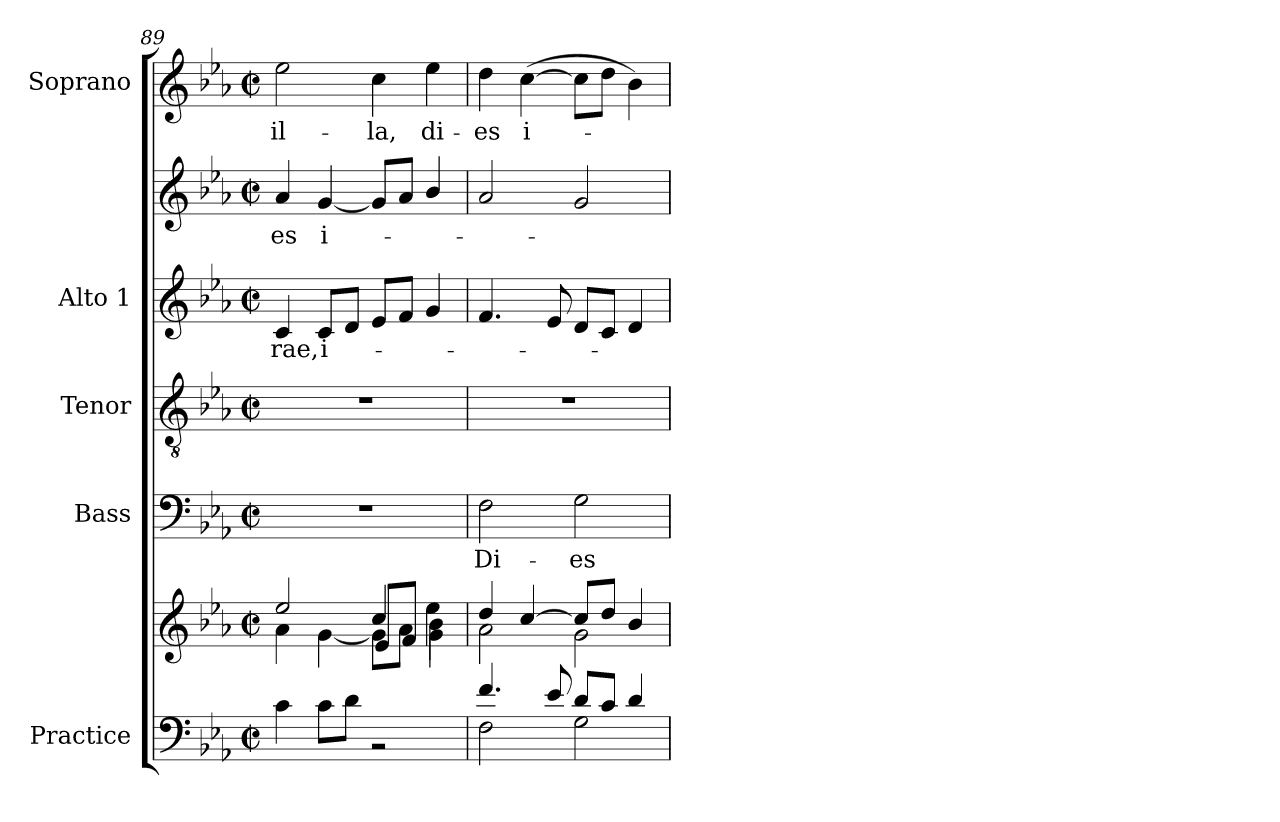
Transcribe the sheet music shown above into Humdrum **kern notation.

**kern	**kern	**kern	**text	**kern	**kern	**text	**kern	**text	**kern	**text
*part5	*part5	*part4	*part4	*part3	*part2	*part2	*part2	*part2	*part1	*part1
*staff7	*staff6	*staff5	*staff5	*staff4	*staff3	*staff3	*staff2	*staff2	*staff1	*staff1
*I"Practice	*	*I"Bass	*	*I"Tenor	*I"Alto 1	*	*	*	*I"Soprano	*
*	*	*I'B	*	*I'T	*I'A	*	*	*	*I'S	*
!!LO:LB:g=z
*clefF4	*clefG2	*clefF4	*	*clefGv2	*clefG2	*	*clefG2	*	*clefG2	*
*k[b-e-a-]	*k[b-e-a-]	*k[b-e-a-]	*	*k[b-e-a-]	*k[b-e-a-]	*	*k[b-e-a-]	*	*k[b-e-a-]	*
*E-:	*E-:	*E-:	*	*E-:	*E-:	*	*E-:	*	*E-:	*
*M2/2	*M2/2	*M2/2	*	*M2/2	*M2/2	*	*M2/2	*	*M2/2	*
*met(c|)	*met(c|)	*met(c|)	*	*met(c|)	*met(c|)	*	*met(c|)	*	*met(c|)	*
=89	=89	=89	=89	=89	=89	=89	=89	=89	=89	=89
*^	*^	*	*	*	*	*	*	*	*	*
*	*^	*	*^	*	*	*	*	*	*	*	*	*
!	!	!	!	!	!	!	!	!	!	!LO:LY:b	!	!LO:LY:b	!	!LO:LY:b
4c\	1ryy	2ryy	2ee-/	4a-\	2ryy	1r	.	1r	4c	rae,	4a-	es	2ee-\	il-
!	!	!	!	!	!	!	!	!	!	!LO:LY:b	!	!LO:LY:b	!	!
8c\L	.	.	.	[4g\	.	.	.	.	8cL	i-	[4g	i-	.	.
8d\J	.	.	.	.	.	.	.	.	8dJ	.	.	.	.	.
!	!	!	!	!	!	!	!	!	!	!	!	!	!	!LO:LY:b
2ryy	.	2r	4cc/	8gL]	8e-L	.	.	.	8e-L	.	8gL]	.	4cc	-la,
.	.	.	.	8a-J	8fJ	.	.	.	8fJ	.	8a-J	.	.	.
!	!	!	!	!	!	!	!	!	!	!	!	!	!	!LO:LY:b
.	.	.	4ee-\	4b-\	4g\	.	.	.	4g	.	4b-/	.	4ee-\	di-
=90	=90	=90	=90	=90	=90	=90	=90	=90	=90	=90	=90	=90	=90	=90
!	!	!	!	!	!	!	!LO:LY:b	!	!	!	!	!	!	!LO:LY:b
*	*	*	*	*v	*v	*	*	*	*	*	*	*	*	*
4.f/	1ryy	2F\	4dd/	2a-\	2F	Di-	1r	4.f	.	2a-	.	4dd	-es
!	!	!	!	!	!	!	!	!	!	!	!	!	!LO:LY:b
.	.	.	[4cc/	.	.	.	.	.	.	.	.	(>[4cc	i-
8e-/	.	.	.	.	.	.	.	8e-/	.	.	.	.	.
!	!	!	!	!	!	!LO:LY:b	!	!	!	!	!	!	!
8d/L	.	2G\	8cc/L]	2g\	2G	-es	.	8dL	.	2g	.	8ccL]	.
8c/J	.	.	8dd/J	.	.	.	.	8cJ	.	.	.	8ddJ	.
4d/	.	.	4b-/	.	.	.	.	4d	.	.	.	4b-)	.
*v	*v	*v	*	*	*	*	*	*	*	*	*	*	*
*	*v	*v	*	*	*	*	*	*	*	*	*
=	=	=	=	=	=	=	=	=	=	=
*-	*-	*-	*-	*-	*-	*-	*-	*-	*-	*-
